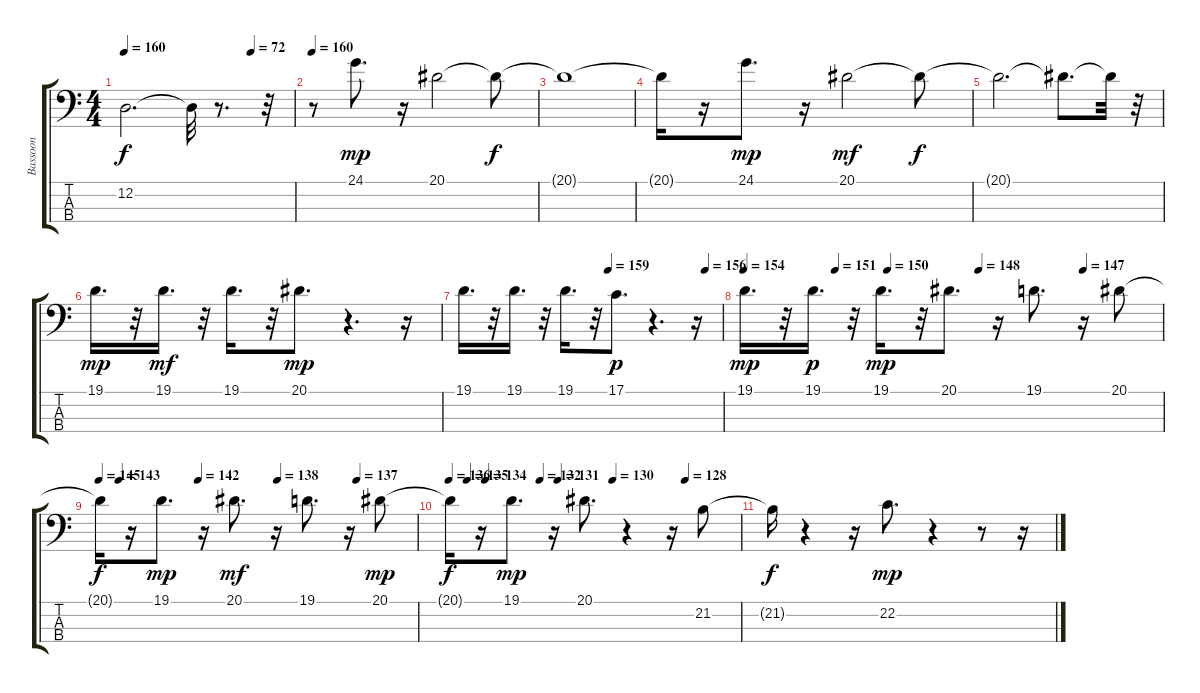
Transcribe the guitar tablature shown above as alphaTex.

\track ("Bassoon" "Bassoon") {instrument bassoon}
\staff {score tabs}
\tuning (G2 D2 A1 E1) {hide}
\ts (4 4)
\tempo 160
\tempo (72 0.75)
\clef f4
\ks c
12.2{t}.2{d dy f} 12.2{t}.32 r.8{d} r.32 |
\tempo 160
r.8 24.1.8{d dy mp} r.16 20.1.2 20.1{t}.8{dy f} |
20.1{t}.1 |
20.1{t}.16 r.16 24.1.8{d dy mp} r.16 20.1.2{dy mf} 20.1{t}.8{dy f} |
20.1{t}.2{d} 20.1{t}.8{d} 20.1{t}.32 r.32 |
19.1.16{d dy mp} r.32 19.1.16{d dy mf} r.32 19.1.16{d} r.32 20.1.8{d dy mp} r.4{d} r.16 |
\tempo (159 0.5625)
\tempo (156 0.9375)
19.1.16{d} r.32 19.1.16{d} r.32 19.1.16{d} r.32 17.1.8{d dy p} r.4{d} r.16 |
\tempo 154
\tempo (151 0.21875)
\tempo (150 0.34375)
\tempo (148 0.5625)
\tempo (147 0.8125)
19.1.16{d dy mp} r.32 19.1.16{d dy p} r.32 19.1.16{d dy mp} r.32 20.1.8{d} r.16 19.1.8{d} r.16 20.1.8 |
\tempo 145
\tempo (143 0.0625)
\tempo (142 0.3125)
\tempo (138 0.5625)
\tempo (137 0.8125)
20.1{t}.16{dy f} r.16 19.1.8{d dy mp} r.16 20.1.8{d dy mf} r.16 19.1.8{d} r.16 20.1.8{dy mp} |
\tempo 136
\tempo (135 0.0625)
\tempo (134 0.125)
\tempo (132 0.3125)
\tempo (131 0.375)
\tempo (130 0.5625)
\tempo (128 0.8125)
20.1{t}.16{dy f} r.16 19.1.8{d dy mp} r.16 20.1.8{d} r.4 r.16 21.2.8 |
21.2{t}.16{dy f} r.4 r.16 22.2.8{d dy mp} r.4 r.8 r.16
